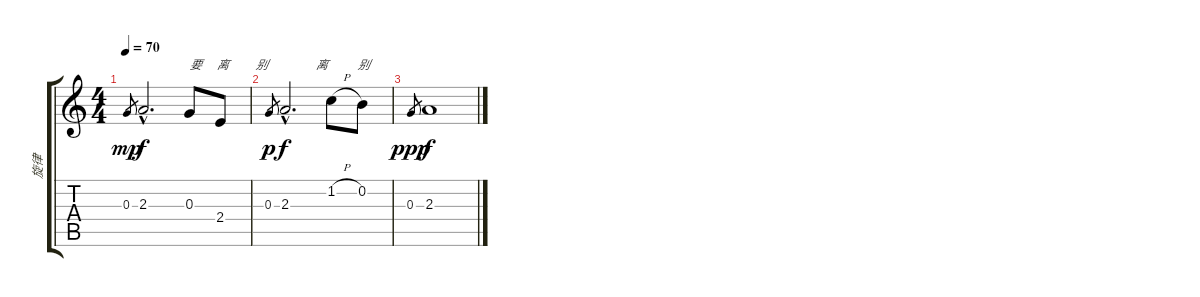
\track ("旋律" "旋律") {instrument acousticguitarsteel}
\staff {score tabs}
\tuning (E4 B3 G3 D3 A2 E2) {hide}
\ts (4 4)
\tempo 70
\clef g2
\ks c
0.3.8{gr dy mp} 2.3{hac}.2{d dy f} 0.3.8{txt "要     离         别                离          别"} 2.4.8 |
0.3.8{gr dy p} 2.3{hac}.2{d dy f} 1.2{h}.8 0.2.8 |
0.3.8{gr dy ppp} 2.3.1{dy f}
